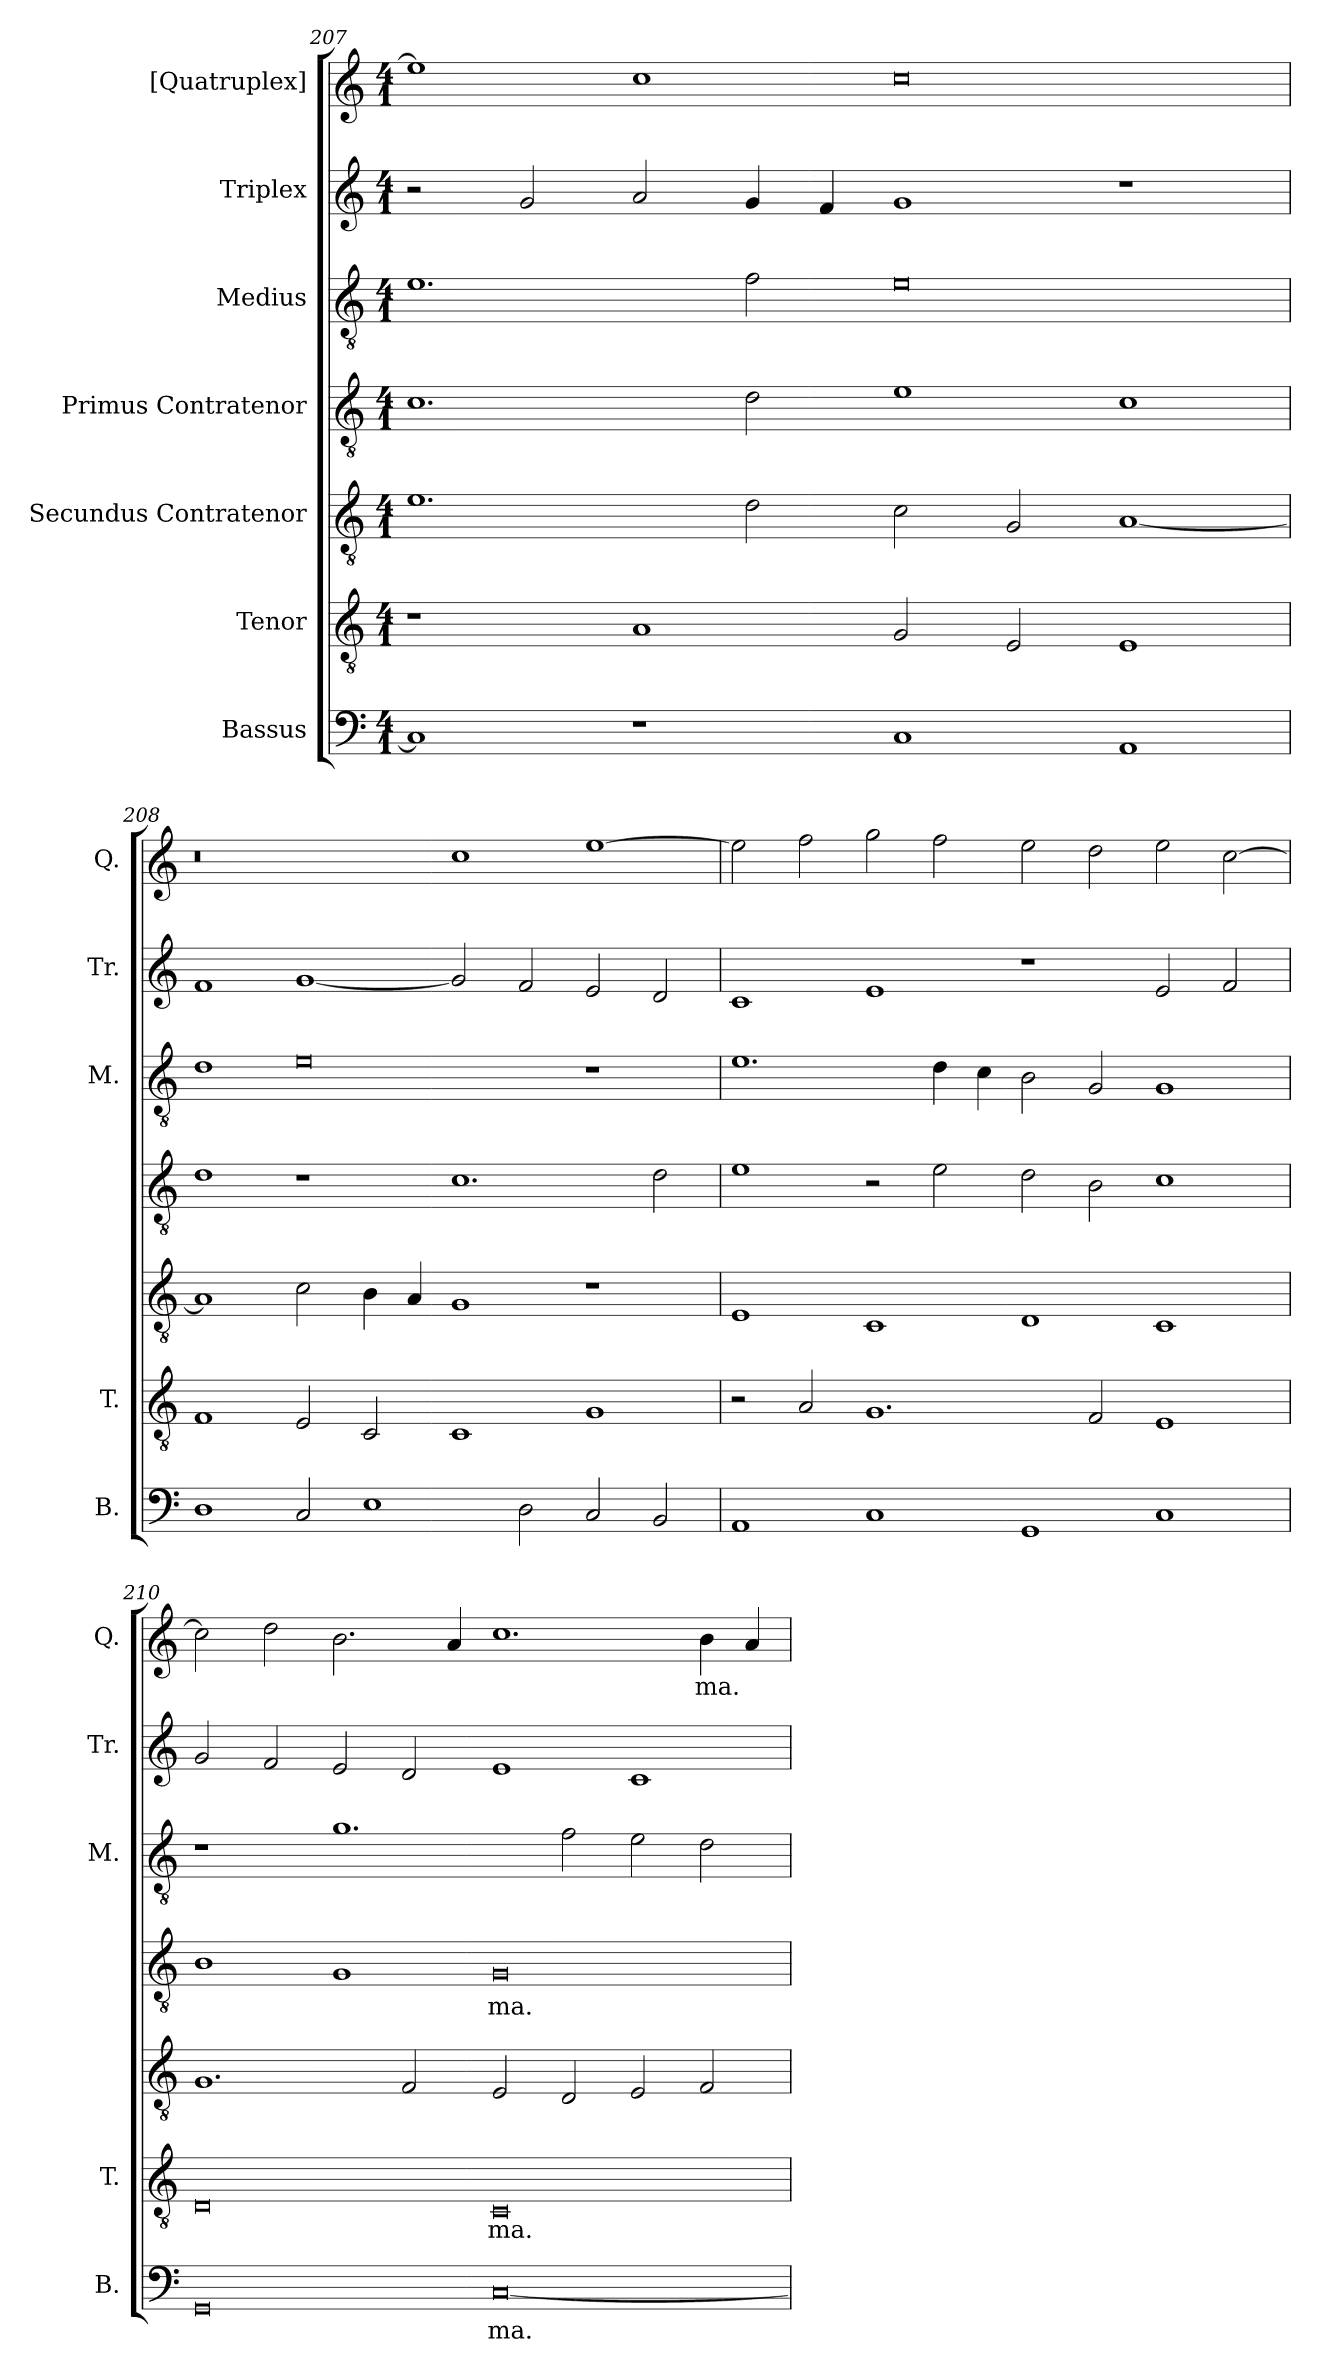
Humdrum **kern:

**kern	**text	**kern	**text	**kern	**kern	**text	**kern	**kern	**kern	**text
*part7	*part7	*part6	*part6	*part5	*part4	*part4	*part3	*part2	*part1	*part1
*staff7	*staff7	*staff6	*staff6	*staff5	*staff4	*staff4	*staff3	*staff2	*staff1	*staff1
*I"Bassus	*	*I"Tenor	*	*I"Secundus Contratenor	*I"Primus Contratenor	*	*I"Medius	*I"Triplex	*I"[Quatruplex]	*
*I'B.	*	*I'T.	*	*	*	*	*I'M.	*I'Tr.	*I'Q.	*
*clefF4	*	*clefGv2	*	*clefGv2	*clefGv2	*	*clefGv2	*clefG2	*clefG2	*
*	*	*ITrd7c12	*	*ITrd7c12	*ITrd7c12	*	*ITrd7c12	*	*	*
*k[]	*	*k[]	*	*k[]	*k[]	*	*k[]	*k[]	*k[]	*
*C:	*	*C:	*	*C:	*C:	*	*C:	*C:	*C:	*
*M4/1	*	*M4/1	*	*M4/1	*M4/1	*	*M4/1	*M4/1	*M4/1	*
=207	=207	=207	=207	=207	=207	=207	=207	=207	=207	=207
1Ci]	.	1r	.	1.Ei	1.Ci	.	1.Ei	2r	1eei]	.
.	.	.	.	.	.	.	.	2gi/	.	.
1r	.	1AAi	.	.	.	.	.	2ai/	1cci	.
.	.	.	.	2Di\	2Di\	.	2Fi\	4gi/	.	.
.	.	.	.	.	.	.	.	4fi/	.	.
1Ci	.	2GGi/	.	2Ci\	1Ei	.	0Ei	1gi	0cci	.
.	.	2EEi/	.	2GGi/	.	.	.	.	.	.
1AAi	.	1EEi	.	[<1AAi	1Ci	.	.	1r	.	.
!!LO:PB:g=z
=208`	=208`	=208`	=208`	=208`	=208`	=208`	=208`	=208`	=208`	=208`
1Di	.	1FFi	.	1AAi]	1Di	.	1Di	1fi	0r	.
2Ci/	.	2EEi/	.	2Ci\	1r	.	0Ei	[<1gi	.	.
1Ei	.	2CCi/	.	4BBi\	.	.	.	.	.	.
.	.	.	.	4AAi/	.	.	.	.	.	.
.	.	1CCi	.	1GGi	1.Ci	.	.	2gi/]	1cci	.
2Di\	.	.	.	.	.	.	.	2fi/	.	.
2Ci/	.	1GGi	.	1r	.	.	1r	2ei/	[>1eei	.
2BBi/	.	.	.	.	2Di\	.	.	2di/	.	.
=209`	=209`	=209`	=209`	=209`	=209`	=209`	=209`	=209`	=209`	=209`
1AAi	.	2r	.	1EEi	1Ei	.	1.Ei	1ci	2eei\]	.
.	.	2AAi/	.	.	.	.	.	.	2ffi\	.
1Ci	.	1.GGi	.	1CCi	2r	.	.	1ei	2ggi\	.
.	.	.	.	.	2Ei\	.	4Di\	.	2ffi\	.
.	.	.	.	.	.	.	4Ci\	.	.	.
1GGi	.	.	.	1DDi	2Di\	.	2BBi\	1r	2eei\	.
.	.	2FFi/	.	.	2BBi\	.	2GGi/	.	2ddi\	.
1Ci	.	1EEi	.	1CCi	1Ci	.	1GGi	2ei/	2eei\	.
.	.	.	.	.	.	.	.	2fi/	[>2cci\	.
!!LO:LB:g=z
=210`	=210`	=210`	=210`	=210`	=210`	=210`	=210`	=210`	=210`	=210`
0GGi	.	0DDi	.	1.GGi	1BBi	.	1r	2gi/	2cci\]	.
.	.	.	.	.	.	.	.	2fi/	2ddi\	.
.	.	.	.	.	1GGi	.	1.Gi	2ei/	2.bi\	.
.	.	.	.	2FFi/	.	.	.	2di/	.	.
.	.	.	.	.	.	.	.	.	4ai/	.
!	!LO:LY:b:color=#000000	!	!	!	!	!	!	!	!	!
!	!	!	!LO:LY:b:color=#000000	!	!	!	!	!	!	!
!	!	!	!	!	!	!LO:LY:b:color=#000000	!	!	!	!
[<0Ci	-ma.	0CCi	-ma.	2EEi/	0GGi	-ma.	.	1ei	1.cci	.
.	.	.	.	2DDi/	.	.	2Fi\	.	.	.
.	.	.	.	2EEi/	.	.	2Ei\	1ci	.	.
!	!	!	!	!	!	!	!	!	!	!LO:LY:b:color=#000000
.	.	.	.	2FFi/	.	.	2Di\	.	4bi\	-ma.
.	.	.	.	.	.	.	.	.	4ai/	.
=`	=`	=`	=`	=`	=`	=`	=`	=`	=`	=`
*-	*-	*-	*-	*-	*-	*-	*-	*-	*-	*-
